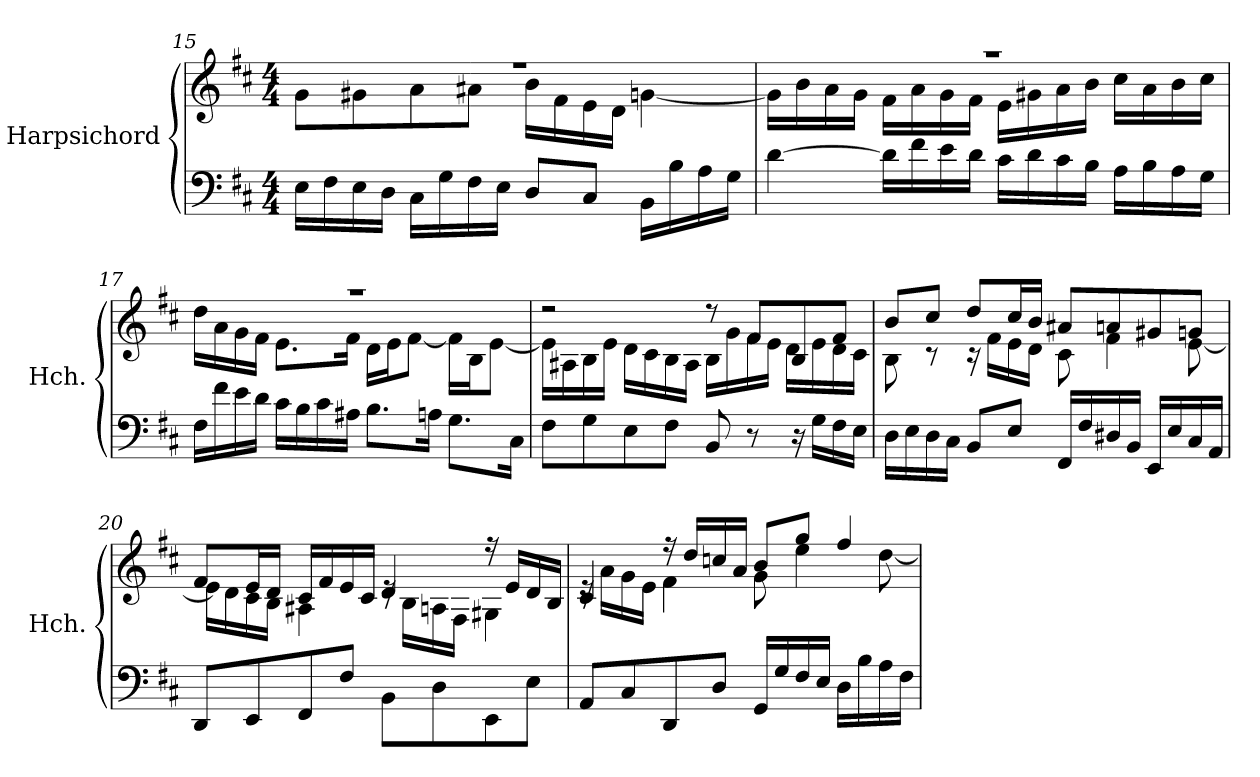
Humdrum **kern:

**kern	**kern
*part1	*part1
*staff2	*staff1
*I"Harpsichord	*
*I'Hch.	*
*clefF4	*clefG2
*k[f#c#]	*k[f#c#]
*M4/4	*M4/4
=15	=15
*	*^
16E\LL	1r	8g\L
16F#\	.	.
16E\	.	8g#X\
16D\JJ	.	.
16C#\LL	.	8a\
16G\	.	.
16F#\	.	8a#X\J
16E\JJ	.	.
8D/L	.	16b\LL
.	.	16f#\
8C#/J	.	16e\
.	.	16d\JJ
16BB\LL	.	[4gn\
16B\	.	.
16A\	.	.
16G\JJ	.	.
!!LO:LB:g=z	!!
=16	=16	=16
[4d\	1r	16g\LL]
.	.	16b\
.	.	16a\
.	.	16g\JJ
16d\LL]	.	16f#\LL
16f#\	.	16a\
16e\	.	16g\
16d\JJ	.	16f#\JJ
16c#\LL	.	16e\LL
16d\	.	16g#X\
16c#\	.	16a\
16B\JJ	.	16b\JJ
16A\LL	.	16cc#\LL
16B\	.	16a\
16A\	.	16b\
16G\JJ	.	16cc#\JJ
=17	=17	=17
16F#\LL	1r	16dd\LL
16f#\	.	16a\
16e\	.	16g\
16d\JJ	.	16f#\JJ
16c#\LL	.	8.e\L
16B\	.	.
16c#\	.	.
16A#X\JJ	.	16f#\Jk
8.B\L	.	16d\LL
.	.	16e\J
.	.	[8f#\J
16An\Jk	.	.
8.G\L	.	16f#\LL]
.	.	16B\J
.	.	[8e\J
16C#\Jk	.	.
!!LO:LB:g=z	!!
=18	=18	=18
8F#\L	2r	16e\LL]
.	.	16A#X\
8G\	.	16B\
.	.	16e\JJ
8E\	.	16d\LL
.	.	16c#\
8F#\J	.	16B\
.	.	16A#\JJ
8BB/	8r	16B\LL
.	.	16g\
8r	8f#/L	16f#\
.	.	16e\JJ
16r	8B/	16d\LL
16G\LL	.	16e\
16F#\	8f#/J	16d\
16E\JJ	.	16c#\JJ
=19	=19	=19
16D\LL	8b/L	8B\
16E\	.	.
16D\	8cc#/J	8r
16C#\JJ	.	.
8BB/L	8dd/L	16r
.	.	16f#\LL
8E/J	16cc#/L	16e\
.	16b/JJ	16d\JJ
16FF#/LL	8a#X/L	8c#\
16F#/	.	.
16D#X/	8an/	4f#\
16BB/JJ	.	.
16EE/LL	8g#X/	.
16E/	.	.
16C#/	8gn/J	[8e\
16AA/JJ	.	.
!!LO:LB:g=z	!!
=20	=20	=20
8DD/L	8f#/L	16e\LL]
.	.	16d\
8EE/	16e/L	16c#\
.	16d/JJ	16B\JJ
8FF#/	16c#/LL	4A#X\
.	16f#/	.
8F#/J	16e/	.
.	16c#/JJ	.
8BB\L	4d/	16re
.	.	16B\LL
8D\	.	16An\
.	.	16F#\JJ
8EE\	16r	4G#X\
.	16e/LL	.
8E\J	16d/	.
.	16B/JJ	.
=21	=21	=21
8AA/L	4c#/	16re
.	.	16a\LL
8C#/	.	16g\
.	.	16e\JJ
8DD/	16r	4f#\
.	16dd/LL	.
8D/J	16ccn/	.
.	16a/JJ	.
16GG/LL	8b/L	8g\
16G/	.	.
16F#/	8gg/J	4ee\
16E/JJ	.	.
16D\LL	4ff#/	.
16B\	.	.
16A\	.	[8dd\
16F#\JJ	.	.
*	*v	*v
=	=
*-	*-
